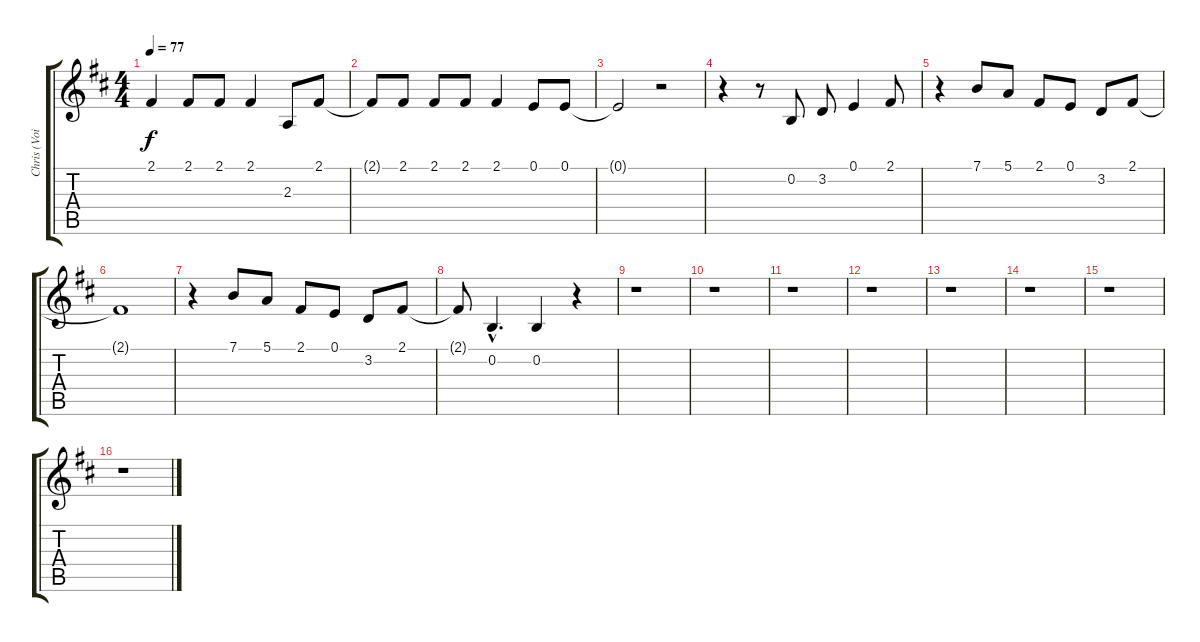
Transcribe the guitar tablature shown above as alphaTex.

\track ("Chris (Voice)" "Chris (Voi") {instrument synthbrass2}
\staff {score tabs}
\tuning (E4 B3 G3 D3 A2 E2) {hide}
\ts (4 4)
\tempo 77
\clef g2
\ks d
2.1{t}.4{dy f} 2.1.8 2.1.8 2.1.4 2.3.8 2.1.8 |
2.1{t}.8 2.1.8 2.1.8 2.1.8 2.1.4 0.1.8 0.1.8 |
0.1{t}.2 r.2 |
r.4 r.8 0.2.8 3.2.8 0.1.4 2.1.8 |
r.4 7.1.8 5.1.8 2.1.8 0.1.8 3.2.8 2.1.8 |
2.1{t}.1 |
r.4 7.1.8 5.1.8 2.1.8 0.1.8 3.2.8 2.1.8 |
2.1{t}.8 0.2{hac}.4{d} 0.2.4 r.4 |
r.1 |
r.1 |
r.1 |
r.1 |
r.1 |
r.1 |
r.1 |
r.1
